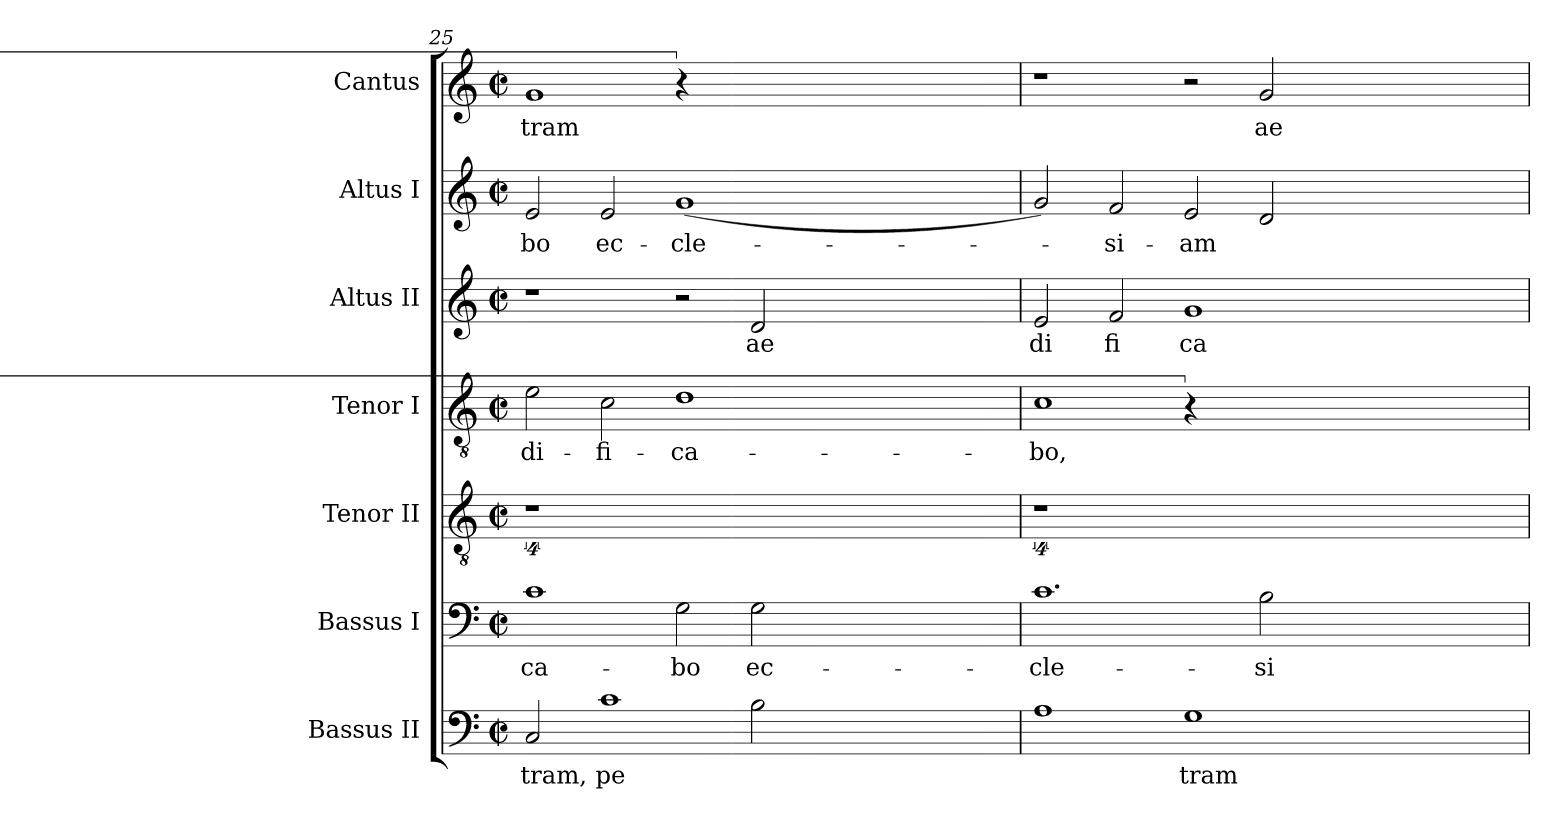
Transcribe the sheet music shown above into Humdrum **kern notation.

**kern	**text	**kern	**text	**kern	**kern	**text	**kern	**text	**kern	**text	**kern	**text
*part7	*part7	*part6	*part6	*part5	*part4	*part4	*part3	*part3	*part2	*part2	*part1	*part1
*staff7	*staff7	*staff6	*staff6	*staff5	*staff4	*staff4	*staff3	*staff3	*staff2	*staff2	*staff1	*staff1
*I"Bassus II	*	*I"Bassus I	*	*I"Tenor II	*I"Tenor I	*	*I"Altus II	*	*I"Altus I	*	*I"Cantus	*
!!LO:PB:g=z
*clefF4	*	*clefF4	*	*clefGv2	*clefGv2	*	*clefG2	*	*clefG2	*	*clefG2	*
*M2/2	*	*M2/2	*	*M2/2	*M2/2	*	*M2/2	*	*M2/2	*	*M2/2	*
*met(c|)	*	*met(c|)	*	*met(c|)	*met(c|)	*	*met(c|)	*	*met(c|)	*	*met(c|)	*
=25	=25	=25	=25	=25	=25	=25	=25	=25	=25	=25	=25	=25
!	!LO:LY:b:cj	!	!LO:LY:b:cj	!	!	!LO:LY:b:cj	!	!	!	!LO:LY:b:cj	!	!LO:LY:b:cj
2C/	tram,	1c	ca-	4%9r	2e\	di-	1r	.	2e/	bo	1g	tram
!	!LO:LY:b:cj	!	!	!	!	!LO:LY:b:cj	!	!	!	!LO:LY:b:cj	!	!
1c	pe	.	.	.	2c\	-fi-	.	.	2e/	ec-	.	.
!	!	!	!LO:LY:b:cj	!	!	!LO:LY:b:cj	!	!	!	!LO:LY:b:cj	!LO:N:vis=1	!
.	.	2G\	-bo	.	1d	-ca-	2r	.	(<1g	-cle-	4%9r	.
!	!	!	!LO:LY:b:cj	!	!	!	!	!LO:LY:b:cj	!	!	!	!
2B\	.	2G\	ec-	.	.	.	2d/	ae	.	.	.	.
1ryy	.	1ryy	.	.	1ryy	.	1ryy	.	1ryy	.	.	.
.	.	.	.	1ryy	.	.	.	.	.	.	.	.
4ryy	.	4ryy	.	.	4ryy	.	4ryy	.	4ryy	.	.	.
=26	=26	=26	=26	=26	=26	=26	=26	=26	=26	=26	=26	=26
!	!	!	!LO:LY:b:cj	!	!	!LO:LY:b:cj	!	!LO:LY:b:cj	!	!	!	!
1A	.	1.c	-cle-	4%9r	1c	-bo,	2e/	di	2g/)	.	1r	.
!	!	!	!	!	!	!	!	!LO:LY:b:cj	!	!LO:LY:b:cj	!	!
.	.	.	.	.	.	.	2f/	fi	2f/	-si-	.	.
!	!LO:LY:b:cj	!	!	!	!LO:N:vis=1	!	!	!LO:LY:b:cj	!	!LO:LY:b	!	!
1G	tram	.	.	.	4%9r	.	1g	ca	2e/	-am	2r	.
!	!	!	!LO:LY:b:cj	!	!	!	!	!	!	!	!	!LO:LY:b:cj
.	.	2B\	-si-	.	.	.	.	.	2d/	.	2g/	ae
1ryy	.	1ryy	.	.	.	.	1ryy	.	1ryy	.	1ryy	.
.	.	.	.	1ryy	.	.	.	.	.	.	.	.
4ryy	.	4ryy	.	.	.	.	4ryy	.	4ryy	.	4ryy	.
=	=	=	=	=	=	=	=	=	=	=	=	=
*-	*-	*-	*-	*-	*-	*-	*-	*-	*-	*-	*-	*-
